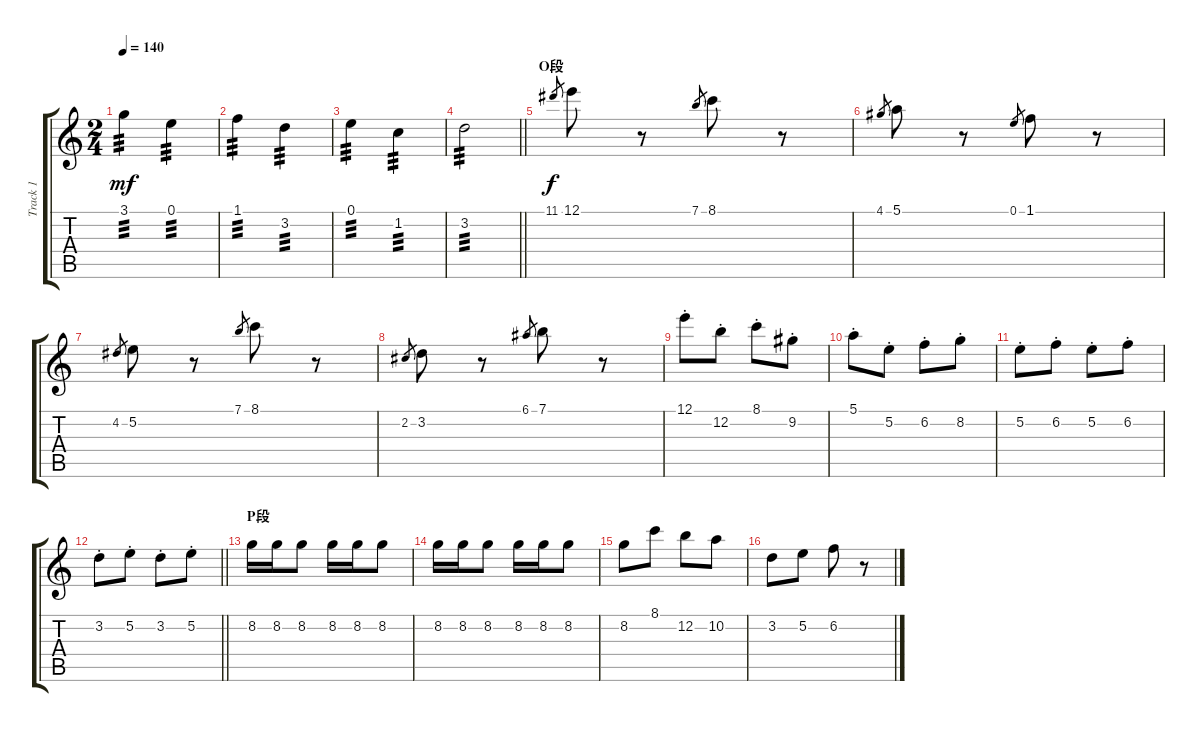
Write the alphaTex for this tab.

\track ("Track 1" "Track 1") {instrument acousticguitarsteel}
\staff {score tabs}
\tuning (E4 B3 G3 D3 A2 E2) {hide}
\ts (2 4)
\tempo 140
\clef g2
\ks c
3.1.4{tp 3 dy mf} 0.1.4{tp 3} |
1.1.4{tp 3} 3.2.4{tp 3} |
0.1.4{tp 3} 1.2.4{tp 3} |
\barLineRight lightlight
3.2.2{tp 3} |
\section ("" "O段")
11.1.8{gr dy f} 12.1.8 r.8 7.1.8{gr} 8.1.8 r.8 |
4.1.8{gr} 5.1.8 r.8 0.1.8{gr} 1.1.8 r.8 |
4.2.8{gr} 5.2.8 r.8 7.1.8{gr} 8.1.8 r.8 |
2.2.8{gr} 3.2.8 r.8 6.1.8{gr} 7.1.8 r.8 |
12.1{st}.8 12.2{st}.8 8.1{st}.8 9.2{st}.8 |
5.1{st}.8 5.2{st}.8 6.2{st}.8 8.2{st}.8 |
5.2{st}.8 6.2{st}.8 5.2{st}.8 6.2{st}.8 |
\barLineRight lightlight
3.2{st}.8 5.2{st}.8 3.2{st}.8 5.2{st}.8 |
\section ("" "P段")
8.2.16 8.2.16 8.2.8 8.2.16 8.2.16 8.2.8 |
8.2.16 8.2.16 8.2.8 8.2.16 8.2.16 8.2.8 |
8.2.8 8.1.8 12.2.8 10.2.8 |
3.2.8 5.2.8 6.2.8 r.8
